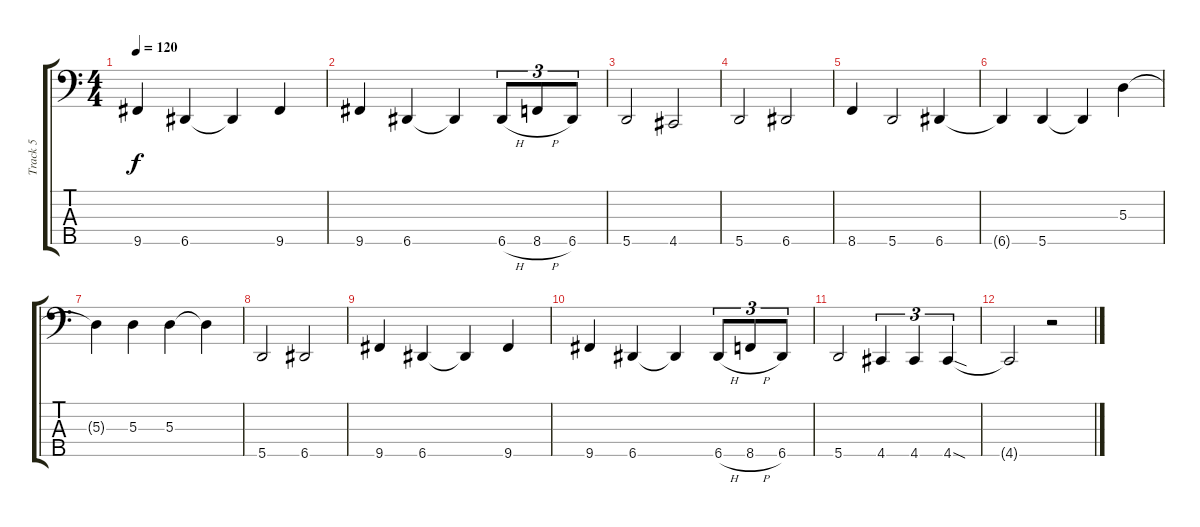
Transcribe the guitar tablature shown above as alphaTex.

\track ("Track 5" "Track 5") {instrument electricbasspick}
\staff {score tabs}
\tuning (G2 D2 A1 E1 A0) {hide}
\ts (4 4)
\tempo 120
\clef f4
\ks c
9.5.4{dy f} 6.5.4 6.5{t}.4 9.5.4 |
9.5.4 6.5.4 6.5{t}.4 6.5{h}.8{tu (3 2)} 8.5{h}.8{tu (3 2)} 6.5.8{tu (3 2)} |
5.5.2 4.5.2 |
5.5.2 6.5.2 |
8.5.4 5.5.2 6.5.4 |
6.5{t}.4 5.5.4 5.5{t}.4 5.3.4 |
5.3{t}.4 5.3.4 5.3.4 5.3{t}.4 |
5.5.2 6.5.2 |
9.5.4 6.5.4 6.5{t}.4 9.5.4 |
9.5.4 6.5.4 6.5{t}.4 6.5{h}.8{tu (3 2)} 8.5{h}.8{tu (3 2)} 6.5.8{tu (3 2)} |
5.5.2 4.5.4{tu (3 2)} 4.5.4{tu (3 2)} 4.5{sod}.4{tu (3 2)} |
4.5{t}.2 r.2
